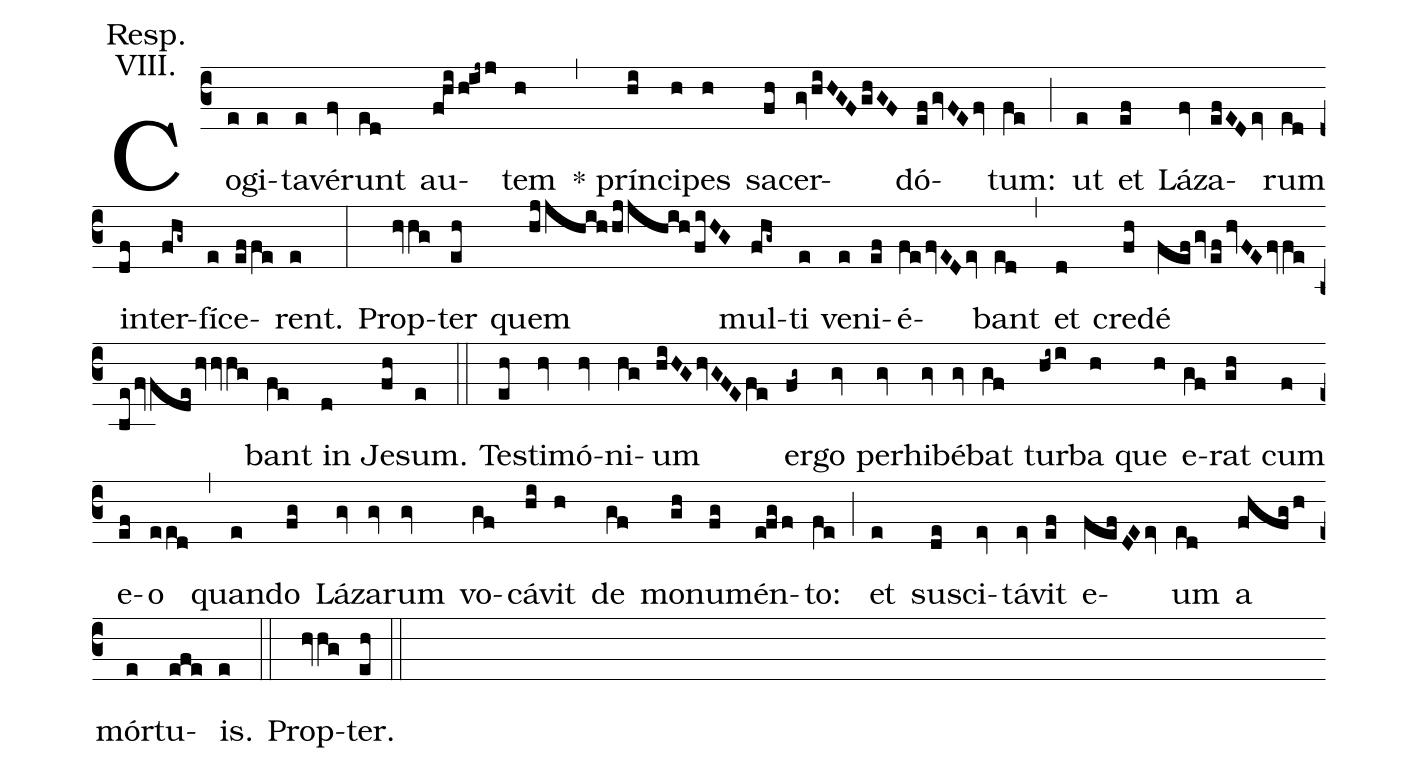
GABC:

annotation: Resp.;
annotation: VIII.;
%%
(c3) Co(e)gi(e)ta(e)vé(fv)runt(ed) au(fhihij~j)tem(h) (,)
* prín(hi)ci(h)pes(h) sa(fh)cer(gvhiHGFghGF)dó(efgvFEfv)tum:(fe) (;)
ut(e) et(ef) Lá(fv)za(efEDev)rum(ed) in(df)ter(fhg~)fí(e)ce(effe)rent.(e) (:)
Prop(hvhg)ter(eh) quem(hjjhihhjjhihfiHG) mul(fhg~)ti(e) ve(e)ni(ef)é(fefvEDev)bant(ed) (,)
et(d) cre(fh)dé(fefgvefhvFEfvfebefvfdehvhvhg) bant(fe) in(d) Je(fh)sum.(e) (::)
Tes(eh)ti(hv)mó(hv)ni(hg)um(hiHGhvGFEfe) er(fg~)go(gv) per(gv)hi(gv)bé(gv)bat(gf) tur(hi~i)ba(h) que(h) e(gf)rat(gh) cum(f) e(ef)o(eed) (,)
quan(e)do(fg) Lá(gv)za(gv)rum(gv) vo(gf)cá(hi)vit(h) de(gf) mo(gh)nu(fg)mén(efgf)to:(fe) (;)
et(e) sus(de)ci(ev)tá(ev)vit(ef) e(fefDEev)um(ed) a(fhfgh) mór(e)tu(efe)is.(e) (::)
Prop(hvhg)ter.(eh) (::)
